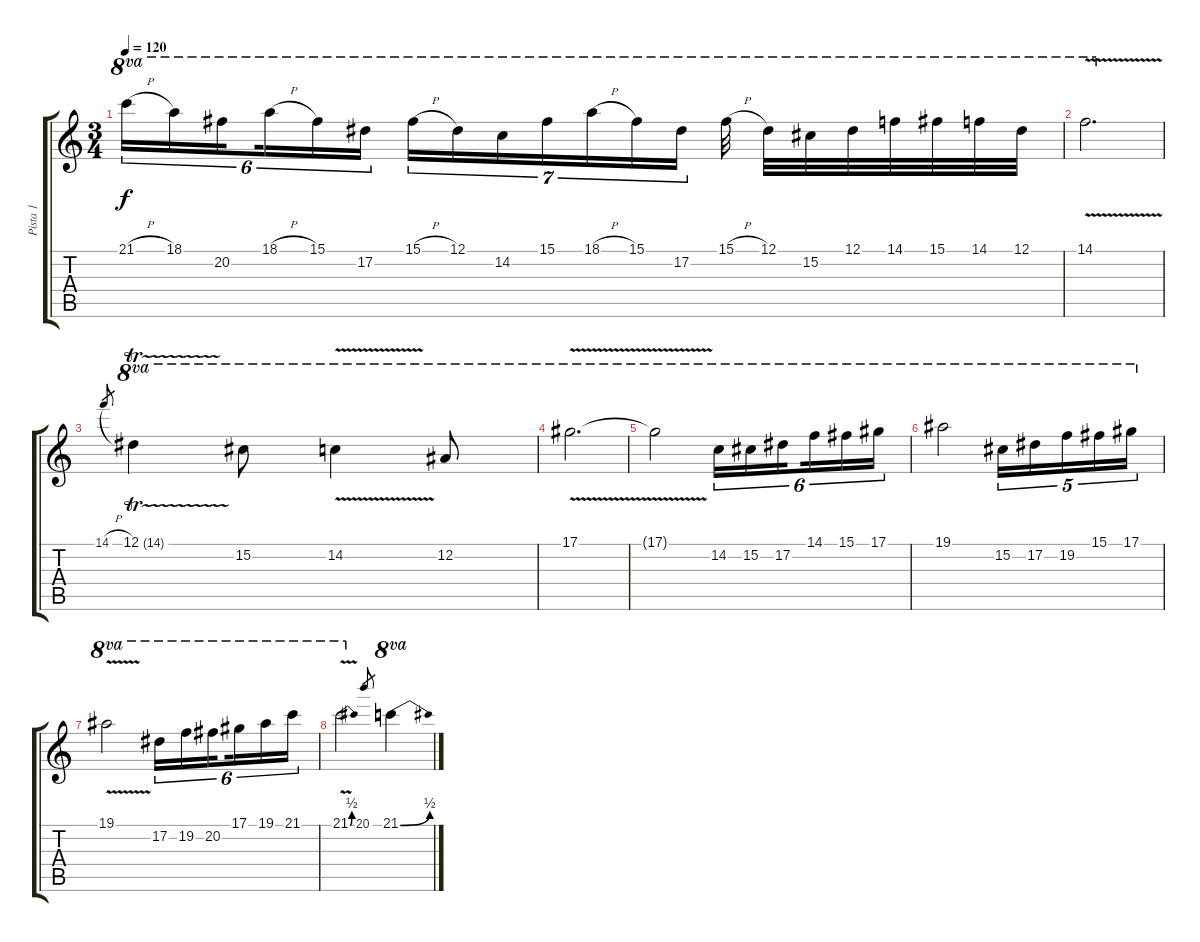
\track ("Pista 1" "Pista 1") {instrument overdrivenguitar}
\staff {score tabs}
\tuning (Eb4 Bb3 Gb3 Db3 Ab2 Eb2) {hide}
\ts (3 4)
\tempo 120
\clef g2
\ks c
21.1{h}.16{tu (6 4) ot 8va dy f} 18.1.16{tu (6 4) ot 8va} 20.2.16{tu (6 4) ot 8va beam splitsecondary} 18.1{h}.16{tu (6 4) ot 8va} 15.1.16{tu (6 4) ot 8va} 17.2.16{tu (6 4) ot 8va} 15.1{h}.16{tu (7 4) ot 8va} 12.1.16{tu (7 4) ot 8va} 14.2.16{tu (7 4) ot 8va} 15.1.16{tu (7 4) ot 8va} 18.1{h}.16{tu (7 4) ot 8va} 15.1.16{tu (7 4) ot 8va} 17.2.16{tu (7 4) ot 8va} 15.1{h}.32{ot 8va} 12.1.32{ot 8va} 15.2.32{ot 8va} 12.1.32{ot 8va} 14.1.32{ot 8va} 15.1.32{ot 8va} 14.1.32{ot 8va} 12.1.32{ot 8va} |
14.1{v}.2{d ot 8va} |
14.1{h}.8{gr} 12.1{tr (14 32)}.4{ot 8va} 15.2.8{ot 8va} 14.2{v}.4{ot 8va} 12.2.8{ot 8va} |
17.1{v}.2{d ot 8va} |
17.1{t}.2{ot 8va} 14.2.16{tu (6 4) ot 8va} 15.2.16{tu (6 4) ot 8va} 17.2.16{tu (6 4) ot 8va beam splitsecondary} 14.1.16{tu (6 4) ot 8va} 15.1.16{tu (6 4) ot 8va} 17.1.16{tu (6 4) ot 8va} |
19.1.2{ot 8va} 15.2.16{tu (5 4) ot 8va} 17.2.16{tu (5 4) ot 8va} 19.2.16{tu (5 4) ot 8va} 15.1.16{tu (5 4) ot 8va} 17.1.16{tu (5 4) ot 8va} |
19.1{v}.2{ot 8va} 17.2.16{tu (6 4) ot 8va} 19.2.16{tu (6 4) ot 8va} 20.2.16{tu (6 4) ot 8va beam splitsecondary} 17.1.16{tu (6 4) ot 8va} 19.1.16{tu (6 4) ot 8va} 21.1.16{tu (6 4) ot 8va} |
21.1{be (bend 0 0 60 2) v}.2{ot 8va} 20.1.8{gr} 21.1{be (bend 0 0 60 2)}.4{ot 8va}
